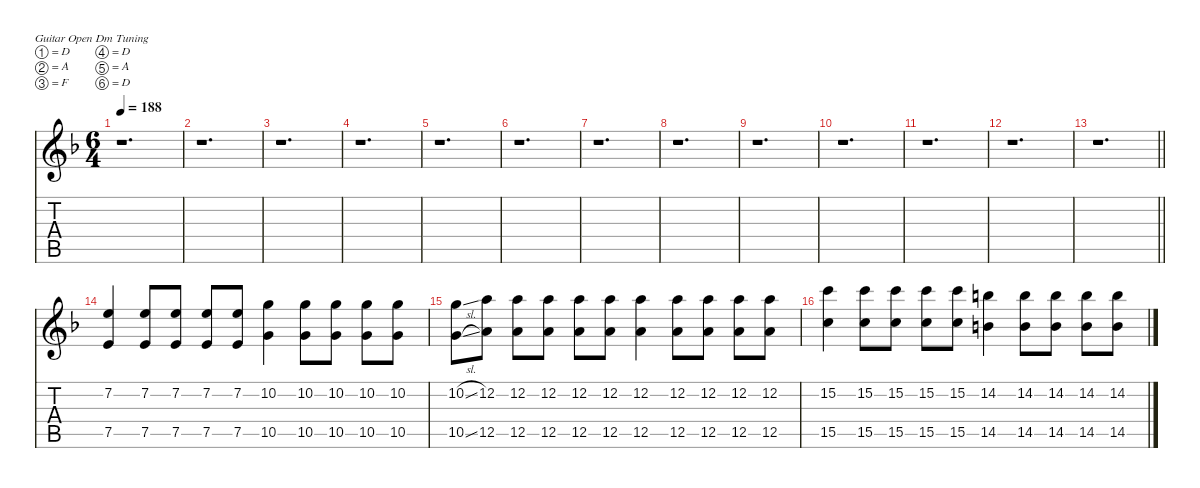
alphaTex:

\defaultSystemsLayout 4
\hideDynamics
\bracketExtendMode nobrackets
\singleTrackTrackNamePolicy hidden
\multiTrackTrackNamePolicy hidden
\firstSystemTrackNameMode fullname
\firstSystemTrackNameOrientation horizontal
\otherSystemsTrackNameOrientation horizontal
\track ("Peter Lindgren" "dist.guit.") {defaultSystemsLayout 8 instrument distortionguitar}
\staff {score tabs}
\tuning (D4 A3 F3 D3 A2 D2)
\ts (6 4)
\tempo 188
\clef g2
\ks dminor
r.1{d dy f beam Down} |
r.1{d beam Down} |
r.1{d beam Down} |
r.1{d beam Down} |
r.1{d beam Down} |
r.1{d beam Down} |
r.1{d beam Down} |
r.1{d beam Down} |
r.1{d beam Down} |
r.1{d beam Down} |
r.1{d beam Down} |
r.1{d beam Down} |
\barLineRight lightlight
r.1{d beam Down} |
(7.2{acc forcenatural} 7.5{acc forcenatural}).4{instrument distortionguitar beam Up} (7.2{acc forcenatural} 7.5{acc forcenatural}).8{beam Up} (7.2{acc forcenatural} 7.5{acc forcenatural}).8{beam Up} (7.2{acc forcenatural} 7.5{acc forcenatural}).8{beam Up} (7.2{acc forcenatural} 7.5{acc forcenatural}).8{beam Up} (10.2{acc forcenatural} 10.5{acc forcenatural}).4{beam Down} (10.2{acc forcenatural} 10.5{acc forcenatural}).8{beam Down} (10.2{acc forcenatural} 10.5{acc forcenatural}).8{beam Down} (10.2{acc forcenatural} 10.5{acc forcenatural}).8{beam Down} (10.2{acc forcenatural} 10.5{acc forcenatural}).8{beam Down} |
(10.2{sl acc forcenatural} 10.5{sl acc forcenatural}).8{beam Down} (12.2{acc forcenatural} 12.5{acc forcenatural}).8{beam Down} (12.2{acc forcenatural} 12.5{acc forcenatural}).8{beam Down} (12.2{acc forcenatural} 12.5{acc forcenatural}).8{beam Down} (12.2{acc forcenatural} 12.5{acc forcenatural}).8{beam Down} (12.2{acc forcenatural} 12.5{acc forcenatural}).8{beam Down} (12.2{acc forcenatural} 12.5{acc forcenatural}).4{beam Down} (12.2{acc forcenatural} 12.5{acc forcenatural}).8{beam Down} (12.2{acc forcenatural} 12.5{acc forcenatural}).8{beam Down} (12.2{acc forcenatural} 12.5{acc forcenatural}).8{beam Down} (12.2{acc forcenatural} 12.5{acc forcenatural}).8{beam Down} |
(15.2{acc forcenatural} 15.5{acc forcenatural}).4{beam Down} (15.2{acc forcenatural} 15.5{acc forcenatural}).8{beam Down} (15.2{acc forcenatural} 15.5{acc forcenatural}).8{beam Down} (15.2{acc forcenatural} 15.5{acc forcenatural}).8{beam Down} (15.2{acc forcenatural} 15.5{acc forcenatural}).8{beam Down} (14.2{acc forcenatural} 14.5{acc forcenatural}).4{beam Down} (14.2{acc forcenatural} 14.5{acc forcenatural}).8{beam Down} (14.2{acc forcenatural} 14.5{acc forcenatural}).8{beam Down} (14.2{acc forcenatural} 14.5{acc forcenatural}).8{beam Down} (14.2{acc forcenatural} 14.5{acc forcenatural}).8{beam Down}
